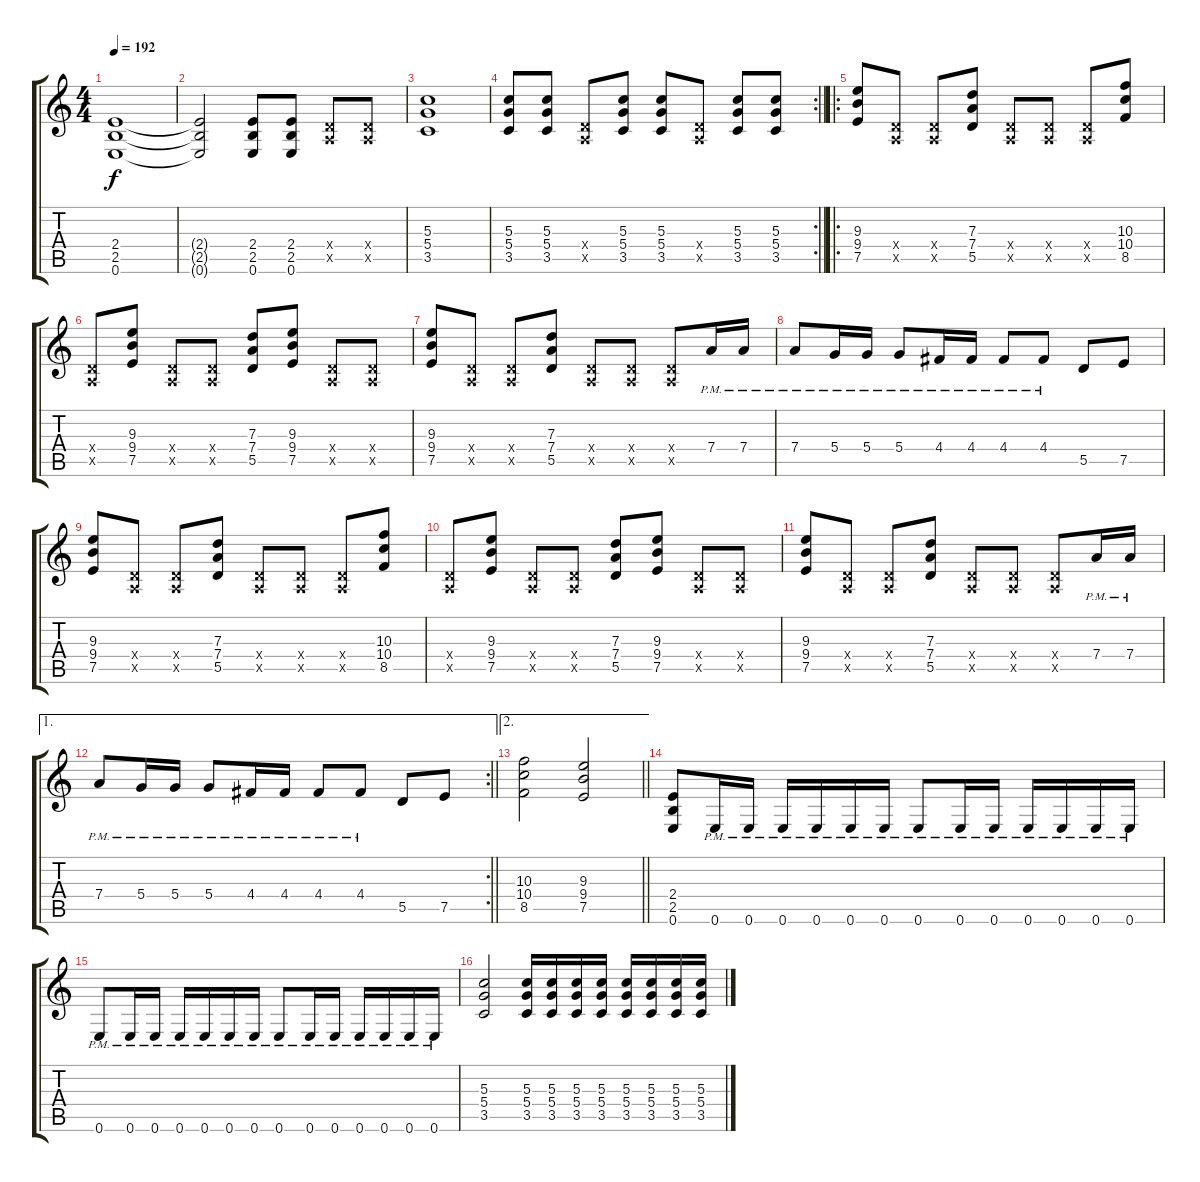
\track "" {instrument distortionguitar}
\staff {score tabs}
\tuning (E4 B3 G3 D3 A2 E2) {hide}
\ts (4 4)
\tempo 192
\clef g2
\ks c
(2.4 2.5 0.6).1{dy f} |
(2.4{t} 2.5{t} 0.6{t}).2 (2.4 2.5 0.6).8 (2.4 2.5 0.6).8 (0.4{x} 0.5{x}).8 (0.4{x} 0.5{x}).8 |
(5.3 5.4 3.5).1 |
\rc 2
\barLineRight lightlight
(5.3 5.4 3.5).8 (5.3 5.4 3.5).8 (0.4{x} 0.5{x}).8 (5.3 5.4 3.5).8 (5.3 5.4 3.5).8 (0.4{x} 0.5{x}).8 (5.3 5.4 3.5).8 (5.3 5.4 3.5).8 |
\ro
(9.3 9.4 7.5).8 (0.4{x} 0.5{x}).8 (0.4{x} 0.5{x}).8 (7.3 7.4 5.5).8 (0.4{x} 0.5{x}).8 (0.4{x} 0.5{x}).8 (0.4{x} 0.5{x}).8 (10.3 10.4 8.5).8 |
(0.4{x} 0.5{x}).8 (9.3 9.4 7.5).8 (0.4{x} 0.5{x}).8 (0.4{x} 0.5{x}).8 (7.3 7.4 5.5).8 (9.3 9.4 7.5).8 (0.4{x} 0.5{x}).8 (0.4{x} 0.5{x}).8 |
(9.3 9.4 7.5).8 (0.4{x} 0.5{x}).8 (0.4{x} 0.5{x}).8 (7.3 7.4 5.5).8 (0.4{x} 0.5{x}).8 (0.4{x} 0.5{x}).8 (0.4{x} 0.5{x}).8 7.4{pm}.16 7.4{pm}.16 |
7.4{pm}.8 5.4{pm}.16 5.4{pm}.16 5.4{pm}.8 4.4{pm}.16 4.4{pm}.16 4.4{pm}.8 4.4{pm}.8 5.5.8 7.5.8 |
(9.3 9.4 7.5).8 (0.4{x} 0.5{x}).8 (0.4{x} 0.5{x}).8 (7.3 7.4 5.5).8 (0.4{x} 0.5{x}).8 (0.4{x} 0.5{x}).8 (0.4{x} 0.5{x}).8 (10.3 10.4 8.5).8 |
(0.4{x} 0.5{x}).8 (9.3 9.4 7.5).8 (0.4{x} 0.5{x}).8 (0.4{x} 0.5{x}).8 (7.3 7.4 5.5).8 (9.3 9.4 7.5).8 (0.4{x} 0.5{x}).8 (0.4{x} 0.5{x}).8 |
(9.3 9.4 7.5).8 (0.4{x} 0.5{x}).8 (0.4{x} 0.5{x}).8 (7.3 7.4 5.5).8 (0.4{x} 0.5{x}).8 (0.4{x} 0.5{x}).8 (0.4{x} 0.5{x}).8 7.4{pm}.16 7.4{pm}.16 |
\ae 1
\rc 2
\barLineRight lightlight
7.4{pm}.8 5.4{pm}.16 5.4{pm}.16 5.4{pm}.8 4.4{pm}.16 4.4{pm}.16 4.4{pm}.8 4.4{pm}.8 5.5.8 7.5.8 |
\ae 2
\barLineRight lightlight
(10.3 10.4 8.5).2 (9.3 9.4 7.5).2 |
(2.4 2.5 0.6).8 0.6{pm}.16 0.6{pm}.16 0.6{pm}.16 0.6{pm}.16 0.6{pm}.16 0.6{pm}.16 0.6{pm}.8 0.6{pm}.16 0.6{pm}.16 0.6{pm}.16 0.6{pm}.16 0.6{pm}.16 0.6{pm}.16 |
0.6{pm}.8 0.6{pm}.16 0.6{pm}.16 0.6{pm}.16 0.6{pm}.16 0.6{pm}.16 0.6{pm}.16 0.6{pm}.8 0.6{pm}.16 0.6{pm}.16 0.6{pm}.16 0.6{pm}.16 0.6{pm}.16 0.6{pm}.16 |
(5.3 5.4 3.5).2 (5.3 5.4 3.5).16 (5.3 5.4 3.5).16 (5.3 5.4 3.5).16 (5.3 5.4 3.5).16 (5.3 5.4 3.5).16 (5.3 5.4 3.5).16 (5.3 5.4 3.5).16 (5.3 5.4 3.5).16
